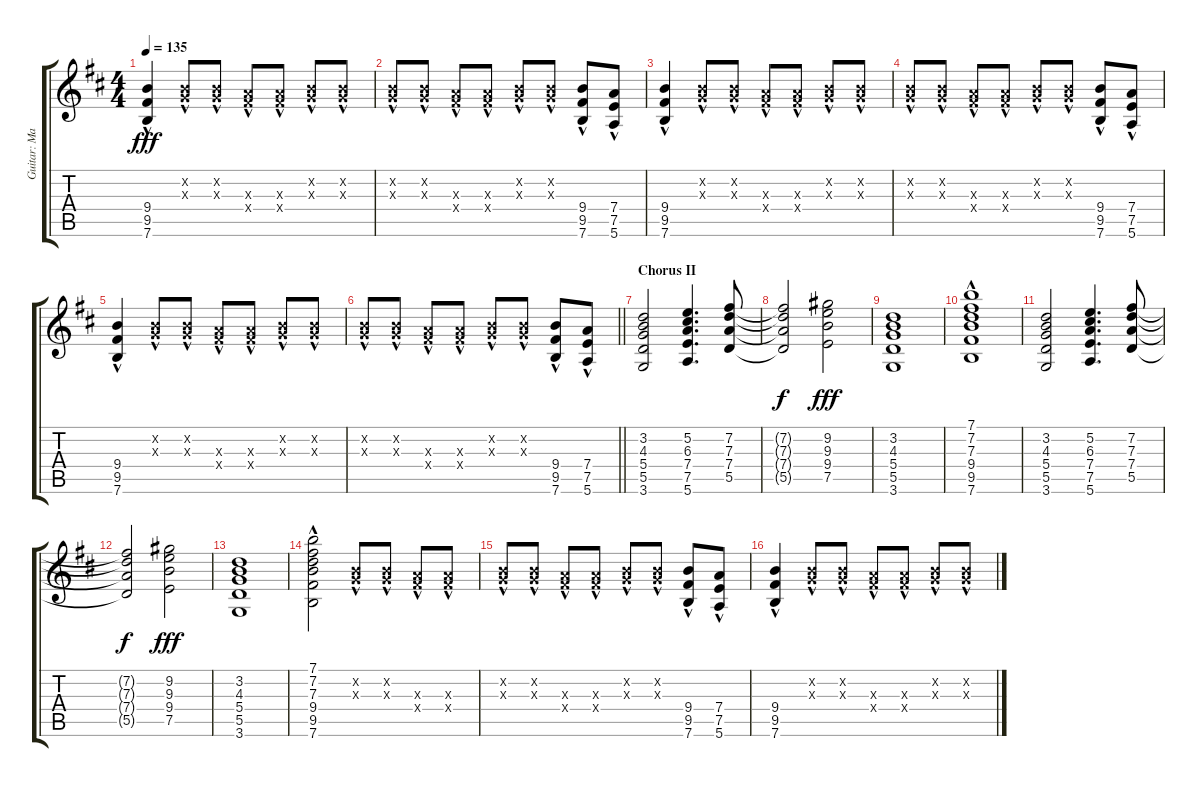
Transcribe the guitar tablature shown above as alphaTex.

\track ("Guitar: Matthias" "Guitar: Ma") {instrument distortionguitar}
\staff {score tabs}
\tuning (E4 B3 G3 D3 A2 E2) {hide}
\ts (4 4)
\tempo 135
\clef g2
\ks d
(9.4{hac} 9.5{hac} 7.6{hac}).4{dy fff} (0.2{hac x} 0.3{hac x}).8 (0.2{hac x} 0.3{hac x}).8 (2.3{hac x} 4.4{hac x}).8 (2.3{hac x} 4.4{hac x}).8 (0.2{hac x} 0.3{hac x}).8 (0.2{hac x} 0.3{hac x}).8 |
(0.2{hac x} 0.3{hac x}).8 (0.2{hac x} 0.3{hac x}).8 (2.3{hac x} 4.4{hac x}).8 (2.3{hac x} 4.4{hac x}).8 (0.2{hac x} 0.3{hac x}).8 (0.2{hac x} 0.3{hac x}).8 (9.4{hac} 9.5{hac} 7.6{hac}).8 (7.4{hac} 7.5{hac} 5.6{hac}).8 |
(9.4{hac} 9.5{hac} 7.6{hac}).4 (0.2{hac x} 0.3{hac x}).8 (0.2{hac x} 0.3{hac x}).8 (2.3{hac x} 4.4{hac x}).8 (2.3{hac x} 4.4{hac x}).8 (0.2{hac x} 0.3{hac x}).8 (0.2{hac x} 0.3{hac x}).8 |
(0.2{hac x} 0.3{hac x}).8 (0.2{hac x} 0.3{hac x}).8 (2.3{hac x} 4.4{hac x}).8 (2.3{hac x} 4.4{hac x}).8 (0.2{hac x} 0.3{hac x}).8 (0.2{hac x} 0.3{hac x}).8 (9.4{hac} 9.5{hac} 7.6{hac}).8 (7.4{hac} 7.5{hac} 5.6{hac}).8 |
(9.4{hac} 9.5{hac} 7.6{hac}).4 (0.2{hac x} 0.3{hac x}).8 (0.2{hac x} 0.3{hac x}).8 (2.3{hac x} 4.4{hac x}).8 (2.3{hac x} 4.4{hac x}).8 (0.2{hac x} 0.3{hac x}).8 (0.2{hac x} 0.3{hac x}).8 |
\barLineRight lightlight
(0.2{hac x} 0.3{hac x}).8 (0.2{hac x} 0.3{hac x}).8 (2.3{hac x} 4.4{hac x}).8 (2.3{hac x} 4.4{hac x}).8 (0.2{hac x} 0.3{hac x}).8 (0.2{hac x} 0.3{hac x}).8 (9.4{hac} 9.5{hac} 7.6{hac}).8 (7.4{hac} 7.5{hac} 5.6{hac}).8 |
\section ("" "Chorus II")
(3.2 4.3 5.4 5.5 3.6).2 (5.2 6.3 7.4 7.5 5.6).4{d} (7.2 7.3 7.4 5.5).8 |
(7.2{t} 7.3{t} 7.4{t} 5.5{t}).2{dy f} (9.2 9.3 9.4 7.5).2{dy fff} |
(3.2 4.3 5.4 5.5 3.6).1 |
(7.1{hac} 7.2{hac} 7.3{hac} 9.4{hac} 9.5{hac} 7.6{hac}).1 |
(3.2 4.3 5.4 5.5 3.6).2 (5.2 6.3 7.4 7.5 5.6).4{d} (7.2 7.3 7.4 5.5).8 |
(7.2{t} 7.3{t} 7.4{t} 5.5{t}).2{dy f} (9.2 9.3 9.4 7.5).2{dy fff} |
(3.2 4.3 5.4 5.5 3.6).1 |
(7.1{hac} 7.2{hac} 7.3{hac} 9.4{hac} 9.5{hac} 7.6{hac}).2 (0.2{hac x} 0.3{hac x}).8 (0.2{hac x} 0.3{hac x}).8 (2.3{hac x} 4.4{hac x}).8 (2.3{hac x} 4.4{hac x}).8 |
(0.2{hac x} 0.3{hac x}).8 (0.2{hac x} 0.3{hac x}).8 (2.3{hac x} 4.4{hac x}).8 (2.3{hac x} 4.4{hac x}).8 (0.2{hac x} 0.3{hac x}).8 (0.2{hac x} 0.3{hac x}).8 (9.4{hac} 9.5{hac} 7.6{hac}).8 (7.4{hac} 7.5{hac} 5.6{hac}).8 |
(9.4{hac} 9.5{hac} 7.6{hac}).4 (0.2{hac x} 0.3{hac x}).8 (0.2{hac x} 0.3{hac x}).8 (2.3{hac x} 4.4{hac x}).8 (2.3{hac x} 4.4{hac x}).8 (0.2{hac x} 0.3{hac x}).8 (0.2{hac x} 0.3{hac x}).8
